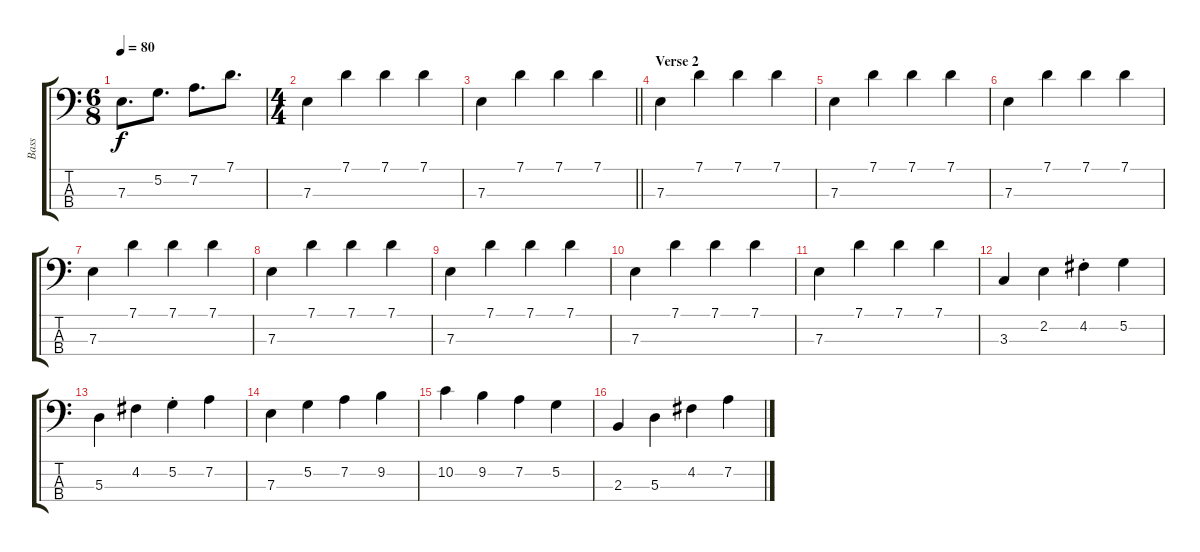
\track ("Bass" "Bass") {instrument electricbassfinger}
\staff {score tabs}
\tuning (G2 D2 A1 E1) {hide}
\ts (6 8)
\tempo 80
\clef f4
\ks c
7.3.8{d dy f} 5.2.8{d} 7.2.8{d} 7.1.8{d} |
\ts (4 4)
7.3.4 7.1.4 7.1.4 7.1.4 |
\barLineRight lightlight
7.3.4 7.1.4 7.1.4 7.1.4 |
\section ("" "Verse 2")
7.3.4 7.1.4 7.1.4 7.1.4 |
7.3.4 7.1.4 7.1.4 7.1.4 |
7.3.4 7.1.4 7.1.4 7.1.4 |
7.3.4 7.1.4 7.1.4 7.1.4 |
7.3.4 7.1.4 7.1.4 7.1.4 |
7.3.4 7.1.4 7.1.4 7.1.4 |
7.3.4 7.1.4 7.1.4 7.1.4 |
7.3.4 7.1.4 7.1.4 7.1.4 |
3.3.4 2.2.4 4.2{st}.4 5.2.4 |
5.3.4 4.2.4 5.2{st}.4 7.2.4 |
7.3.4 5.2.4 7.2.4 9.2.4 |
10.2.4 9.2.4 7.2.4 5.2.4 |
2.3.4 5.3.4 4.2.4 7.2.4
